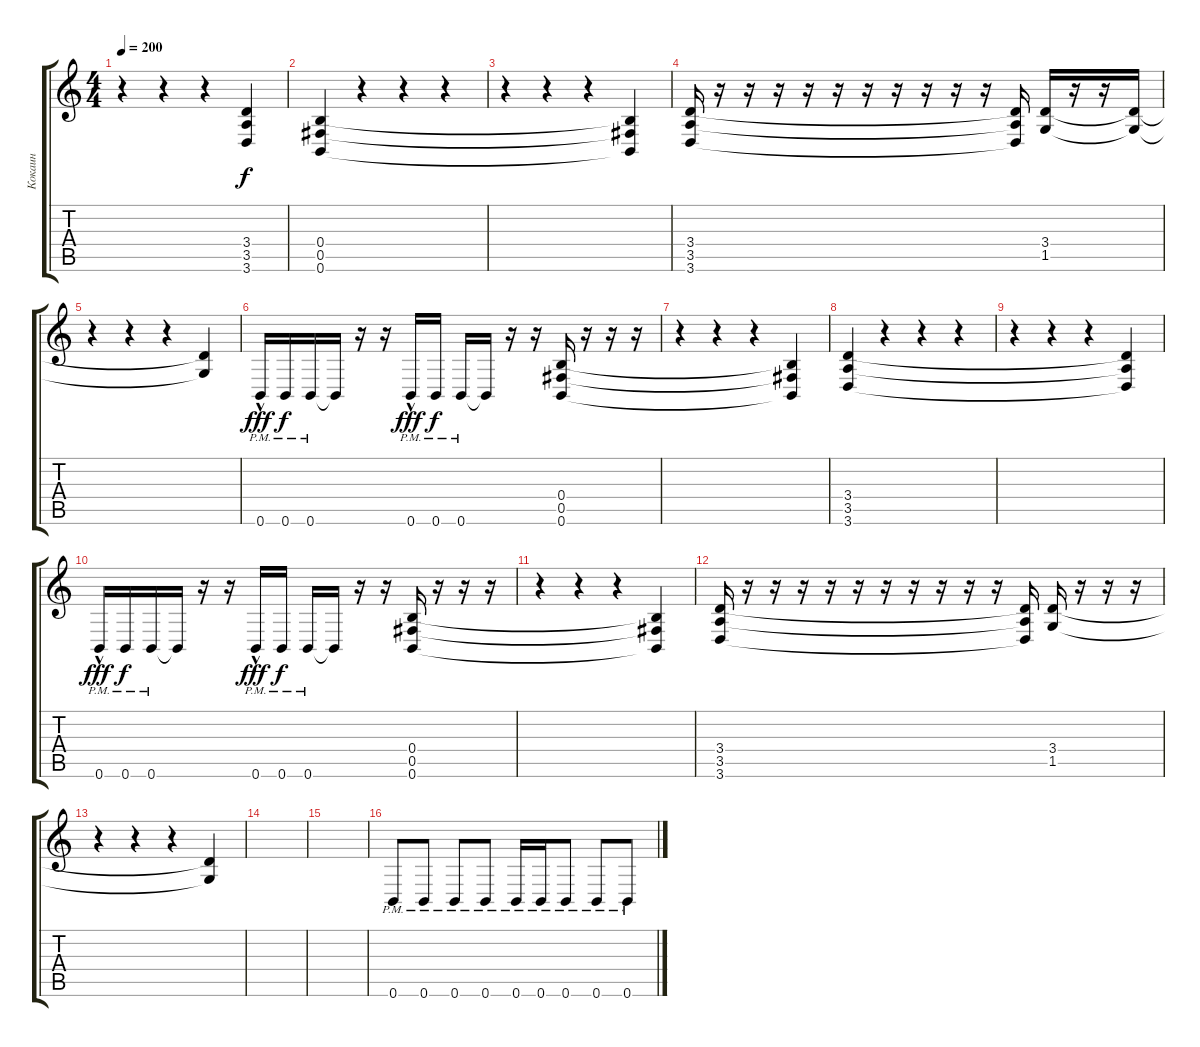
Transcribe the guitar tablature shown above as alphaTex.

\track ("Кокаин" "Кокаин") {instrument distortionguitar}
\staff {score tabs}
\tuning (Db4 Ab3 E3 B2 Gb2 B1) {hide}
\ts (4 4)
\tempo 200
\clef g2
\ks c
r.4{dy f} r.4 r.4 (3.4{t} 3.5{t} 3.6{t}).4 |
(0.4 0.5 0.6).4 r.4 r.4 r.4 |
r.4 r.4 r.4 (0.4{t} 0.5{t} 0.6{t}).4 |
(3.4 3.5 3.6).16 r.16 r.16 r.16 r.16 r.16 r.16 r.16 r.16 r.16 r.16 (3.4{t} 3.5{t} 3.6{t}).16 (3.4 1.5).16 r.16 r.16 (3.4{t} 1.5{t}).16 |
r.4 r.4 r.4 (3.4{t} 1.5{t}).4 |
0.6{hac pm}.16{dy fff} 0.6{pm}.16{dy f} 0.6{pm}.16 0.6{t}.16 r.16 r.16 0.6{hac pm}.16{dy fff} 0.6{pm}.16{dy f} 0.6{pm}.16 0.6{t}.16 r.16 r.16 (0.4 0.5 0.6).16 r.16 r.16 r.16 |
r.4 r.4 r.4 (0.4{t} 0.5{t} 0.6{t}).4 |
(3.4 3.5 3.6).4 r.4 r.4 r.4 |
r.4 r.4 r.4 (3.4{t} 3.5{t} 3.6{t}).4 |
0.6{hac pm}.16{dy fff} 0.6{pm}.16{dy f} 0.6{pm}.16 0.6{t}.16 r.16 r.16 0.6{hac pm}.16{dy fff} 0.6{pm}.16{dy f} 0.6{pm}.16 0.6{t}.16 r.16 r.16 (0.4 0.5 0.6).16 r.16 r.16 r.16 |
r.4 r.4 r.4 (0.4{t} 0.5{t} 0.6{t}).4 |
(3.4 3.5 3.6).16 r.16 r.16 r.16 r.16 r.16 r.16 r.16 r.16 r.16 r.16 (3.4{t} 3.5{t} 3.6{t}).16 (3.4 1.5).16 r.16 r.16 r.16 |
r.4 r.4 r.4 (3.4{t} 1.5{t}).4 |
|
|
0.6{pm}.8 0.6{pm}.8 0.6{pm}.8 0.6{pm}.8 0.6{pm}.16 0.6{pm}.16 0.6{pm}.8 0.6{pm}.8 0.6{pm}.8
